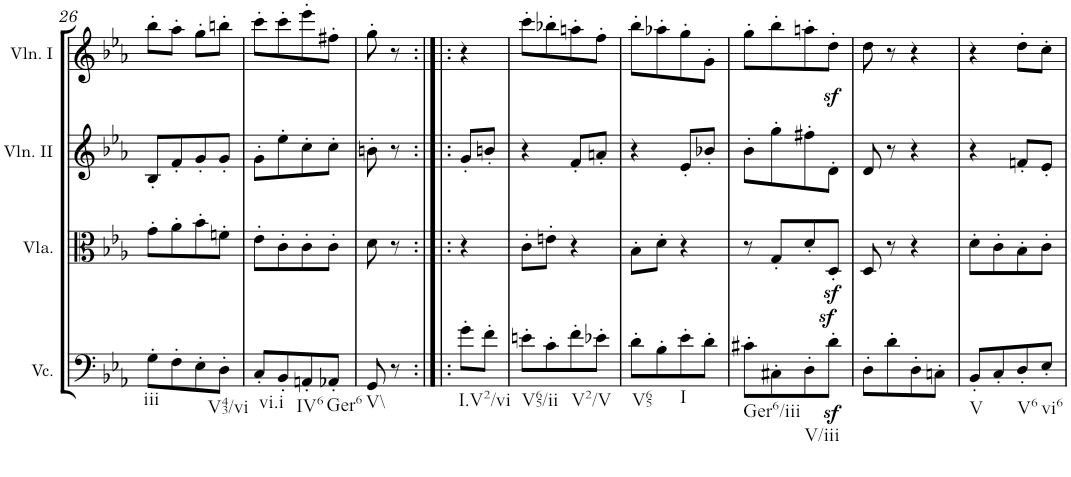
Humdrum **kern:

**kern	**kern	**kern	**kern
*part4	*part3	*part2	*part1
*staff4	*staff3	*staff2	*staff1
*I"Violoncello	*I"Viola	*I"Violin II	*I"Violin I
*I'Vc.	*I'Vla.	*I'Vln. II	*I'Vln. I
!!LO:PB:g=z
*clefF4	*clefC3	*clefG2	*clefG2
*k[b-e-a-]	*k[b-e-a-]	*k[b-e-a-]	*k[b-e-a-]
*M2/4	*M2/4	*M2/4	*M2/4
=26	=26	=26	=26
!LO:TX:b:t=iii	!	!	!
8G'\L	8g'\L	8B-'/L	8bb-'\L
8F'\	8a-'\	8f'/	8aa-'\J
8E-'\	8b-'\	8g'/	8gg'\L
!LO:TX:b:t=V43/vi	!	!	!
8D'\J	8fn'\J	8g'/J	8bbn'\J
=27	=27	=27	=27
!LO:TX:b:t=vi.i	!	!	!
8C'/L	8e-'\L	8g'\L	8ccc'\L
8BB-'/	8c'\	8ee-'\	8ccc'\
!LO:TX:b:t=IV6	!	!	!
8AAn'/	8c'\	8cc'\	8eee-'\
!LO:TX:b:t=Ger6	!	!	!
8AA-X'/J	8c'\J	8cc'\J	8ff#X'\J
=28	=28	=28	=28
!LO:TX:b:t=V\\	!	!	!
8GG/	8d\	8bn'\	8gg'\
8r	8r	8r	8r
=28X3:|!|:	=28X3:|!|:	=28X3:|!|:	=28X3:|!|:
!LO:TX:b:t=I.V2/vi	!	!	!
8g'\L	4r	8g'/L	4r
8f'\J	.	8bn'/J	.
=29	=29	=29	=29
!LO:TX:b:t=V65/ii	!	!	!
8en'\L	8c'\L	4r	8ccc'\L
8c'\	8en'\J	.	8bb-X'\
!LO:TX:b:t=V2/V	!	!	!
8f'\	4r	8f'/L	8aan'\
8e-X'\J	.	8an'/J	8ff'\J
=30	=30	=30	=30
!LO:TX:b:t=V65	!	!	!
8d'\L	8B-'\L	4r	8bb-'\L
8B-'\	8d'\J	.	8aa-X'\
!LO:TX:b:t=I	!	!	!
8e-'\	4r	8e-'/L	8gg'\
8d'\J	.	8b-X'/J	8g'\J
=31	=31	=31	=31
!LO:TX:b:t=Ger6/iii	!	!	!
8c#X'\L	8r	8b-'\L	8gg'\L
8C#X'\	8G'/L	8gg'\	8bb-'\
!LO:TX:b:t=V/iii	!	!	!
8D'\	8d'/	8ff#X'\	8aan'\
8dz>'\J	8Dz<'/J	8d'\J	8ddz<'\J
=32	=32	=32	=32
8D'\L	8D/	8d/	8dd\
8d'\	8r	8r	8r
8D'\	4r	4r	4r
8Cn'\J	.	.	.
=33	=33	=33	=33
!LO:TX:b:t=V	!	!	!
8BB-'/L	8d'\L	4r	4r
8C'/	8c'\	.	.
!LO:TX:b:t=V6	!	!	!
8D'/	8B-'\	8fn'/L	8dd'\L
!LO:TX:b:t=vi6	!	!	!
8E-'/J	8c'\J	8e-'/J	8cc'\J
=	=	=	=
*-	*-	*-	*-
